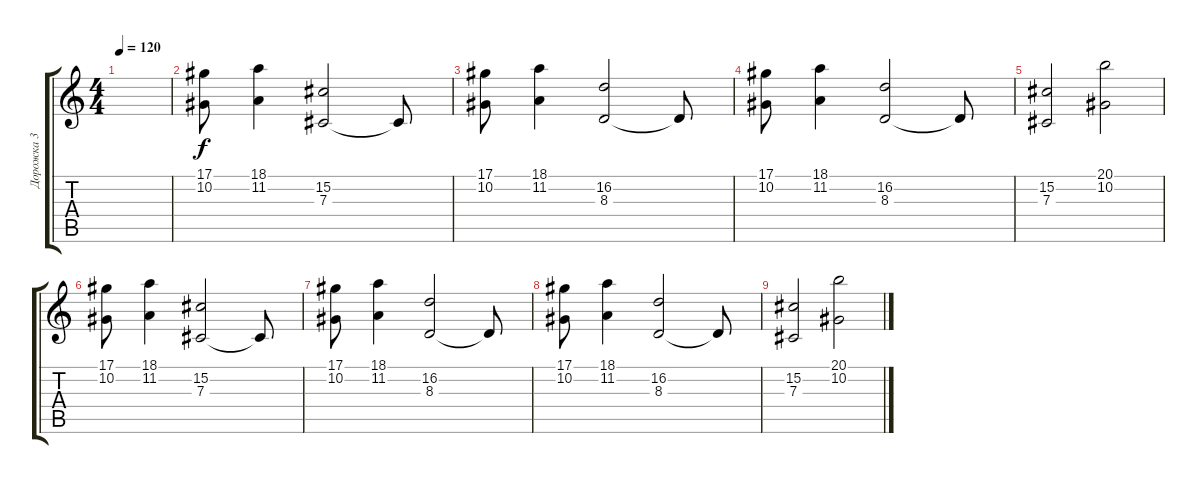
\track ("Дорожка 3" "Дорожка 3") {instrument fx1rain}
\staff {score tabs}
\tuning (Eb4 Bb3 Gb3 Db3 Ab2 Eb2) {hide}
\ts (4 4)
\tempo 120
\clef g2
\ks c
|
(17.1 10.2).8 (18.1 11.2).4 (15.2 7.3).2 7.3{t}.8 |
(17.1 10.2).8 (18.1 11.2).4 (16.2 8.3).2 8.3{t}.8 |
(17.1 10.2).8 (18.1 11.2).4 (16.2 8.3).2 8.3{t}.8 |
(15.2 7.3).2 (20.1 10.2).2 |
(17.1 10.2).8 (18.1 11.2).4 (15.2 7.3).2 7.3{t}.8 |
(17.1 10.2).8 (18.1 11.2).4 (16.2 8.3).2 8.3{t}.8 |
(17.1 10.2).8 (18.1 11.2).4 (16.2 8.3).2 8.3{t}.8 |
(15.2 7.3).2 (20.1 10.2).2
